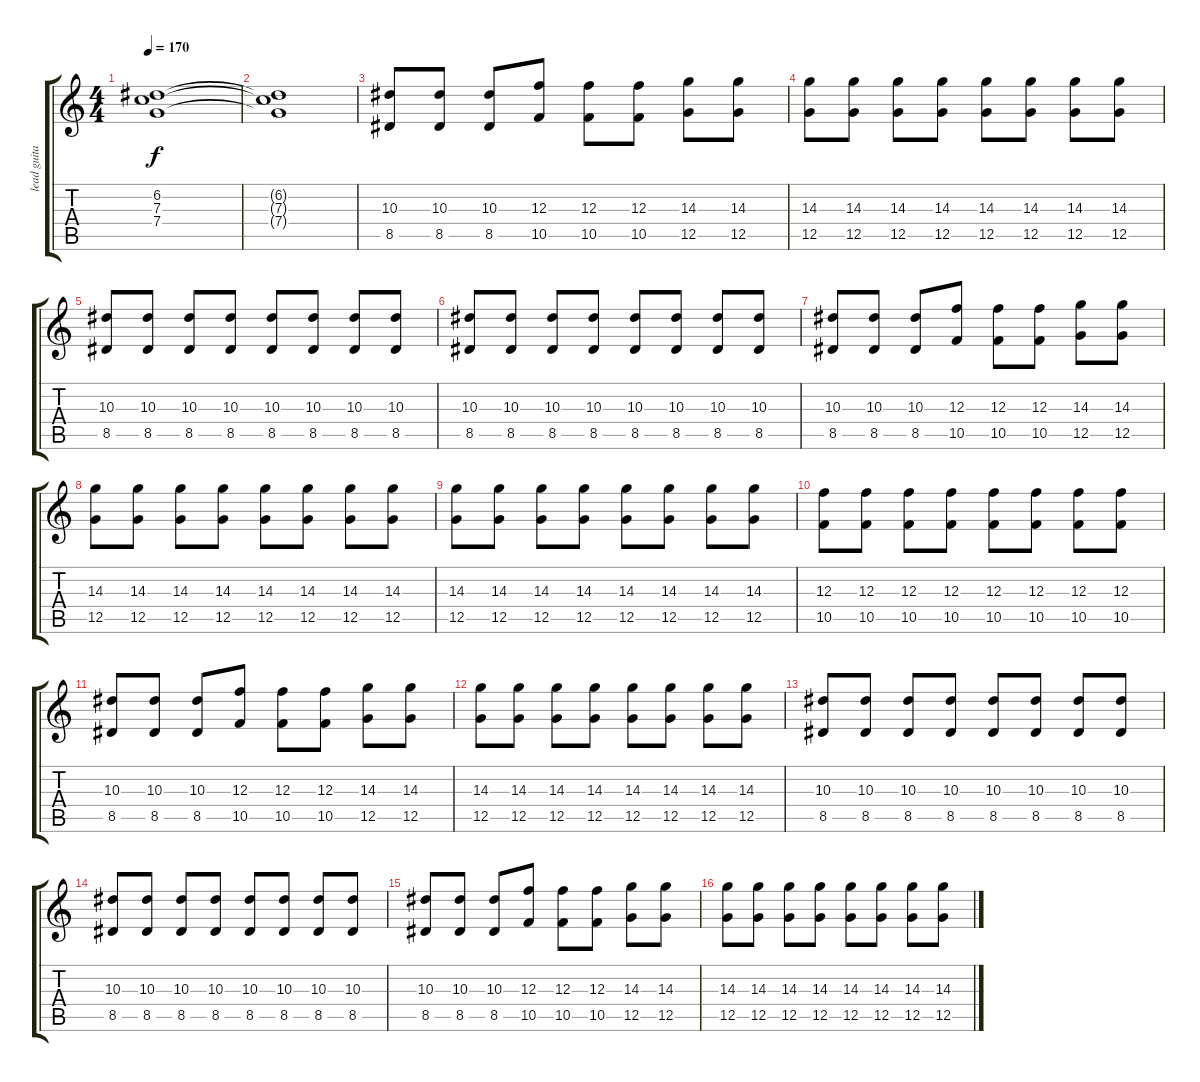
\track ("lead guitar" "lead guita") {instrument distortionguitar}
\staff {score tabs}
\tuning (D4 A3 F3 C3 G2 C2) {hide}
\ts (4 4)
\tempo 170
\clef g2
\ks c
(6.2 7.3 7.4).1{dy f} |
(6.2{t} 7.3{t} 7.4{t}).1 |
(10.3 8.5).8{volume 13} (10.3 8.5).8 (10.3 8.5).8 (12.3 10.5).8 (12.3 10.5).8 (12.3 10.5).8 (14.3 12.5).8 (14.3 12.5).8 |
(14.3 12.5).8 (14.3 12.5).8 (14.3 12.5).8 (14.3 12.5).8 (14.3 12.5).8 (14.3 12.5).8 (14.3 12.5).8 (14.3 12.5).8 |
(10.3 8.5).8 (10.3 8.5).8 (10.3 8.5).8 (10.3 8.5).8 (10.3 8.5).8 (10.3 8.5).8 (10.3 8.5).8 (10.3 8.5).8 |
(10.3 8.5).8 (10.3 8.5).8 (10.3 8.5).8 (10.3 8.5).8 (10.3 8.5).8 (10.3 8.5).8 (10.3 8.5).8 (10.3 8.5).8 |
(10.3 8.5).8 (10.3 8.5).8 (10.3 8.5).8 (12.3 10.5).8 (12.3 10.5).8 (12.3 10.5).8 (14.3 12.5).8 (14.3 12.5).8 |
(14.3 12.5).8 (14.3 12.5).8 (14.3 12.5).8 (14.3 12.5).8 (14.3 12.5).8 (14.3 12.5).8 (14.3 12.5).8 (14.3 12.5).8 |
(14.3 12.5).8 (14.3 12.5).8 (14.3 12.5).8 (14.3 12.5).8 (14.3 12.5).8 (14.3 12.5).8 (14.3 12.5).8 (14.3 12.5).8 |
(12.3 10.5).8 (12.3 10.5).8 (12.3 10.5).8 (12.3 10.5).8 (12.3 10.5).8 (12.3 10.5).8 (12.3 10.5).8 (12.3 10.5).8 |
(10.3 8.5).8 (10.3 8.5).8 (10.3 8.5).8 (12.3 10.5).8 (12.3 10.5).8 (12.3 10.5).8 (14.3 12.5).8 (14.3 12.5).8 |
(14.3 12.5).8 (14.3 12.5).8 (14.3 12.5).8 (14.3 12.5).8 (14.3 12.5).8 (14.3 12.5).8 (14.3 12.5).8 (14.3 12.5).8 |
(10.3 8.5).8 (10.3 8.5).8 (10.3 8.5).8 (10.3 8.5).8 (10.3 8.5).8 (10.3 8.5).8 (10.3 8.5).8 (10.3 8.5).8 |
(10.3 8.5).8 (10.3 8.5).8 (10.3 8.5).8 (10.3 8.5).8 (10.3 8.5).8 (10.3 8.5).8 (10.3 8.5).8 (10.3 8.5).8 |
(10.3 8.5).8 (10.3 8.5).8 (10.3 8.5).8 (12.3 10.5).8 (12.3 10.5).8 (12.3 10.5).8 (14.3 12.5).8 (14.3 12.5).8 |
(14.3 12.5).8 (14.3 12.5).8 (14.3 12.5).8 (14.3 12.5).8 (14.3 12.5).8 (14.3 12.5).8 (14.3 12.5).8 (14.3 12.5).8
